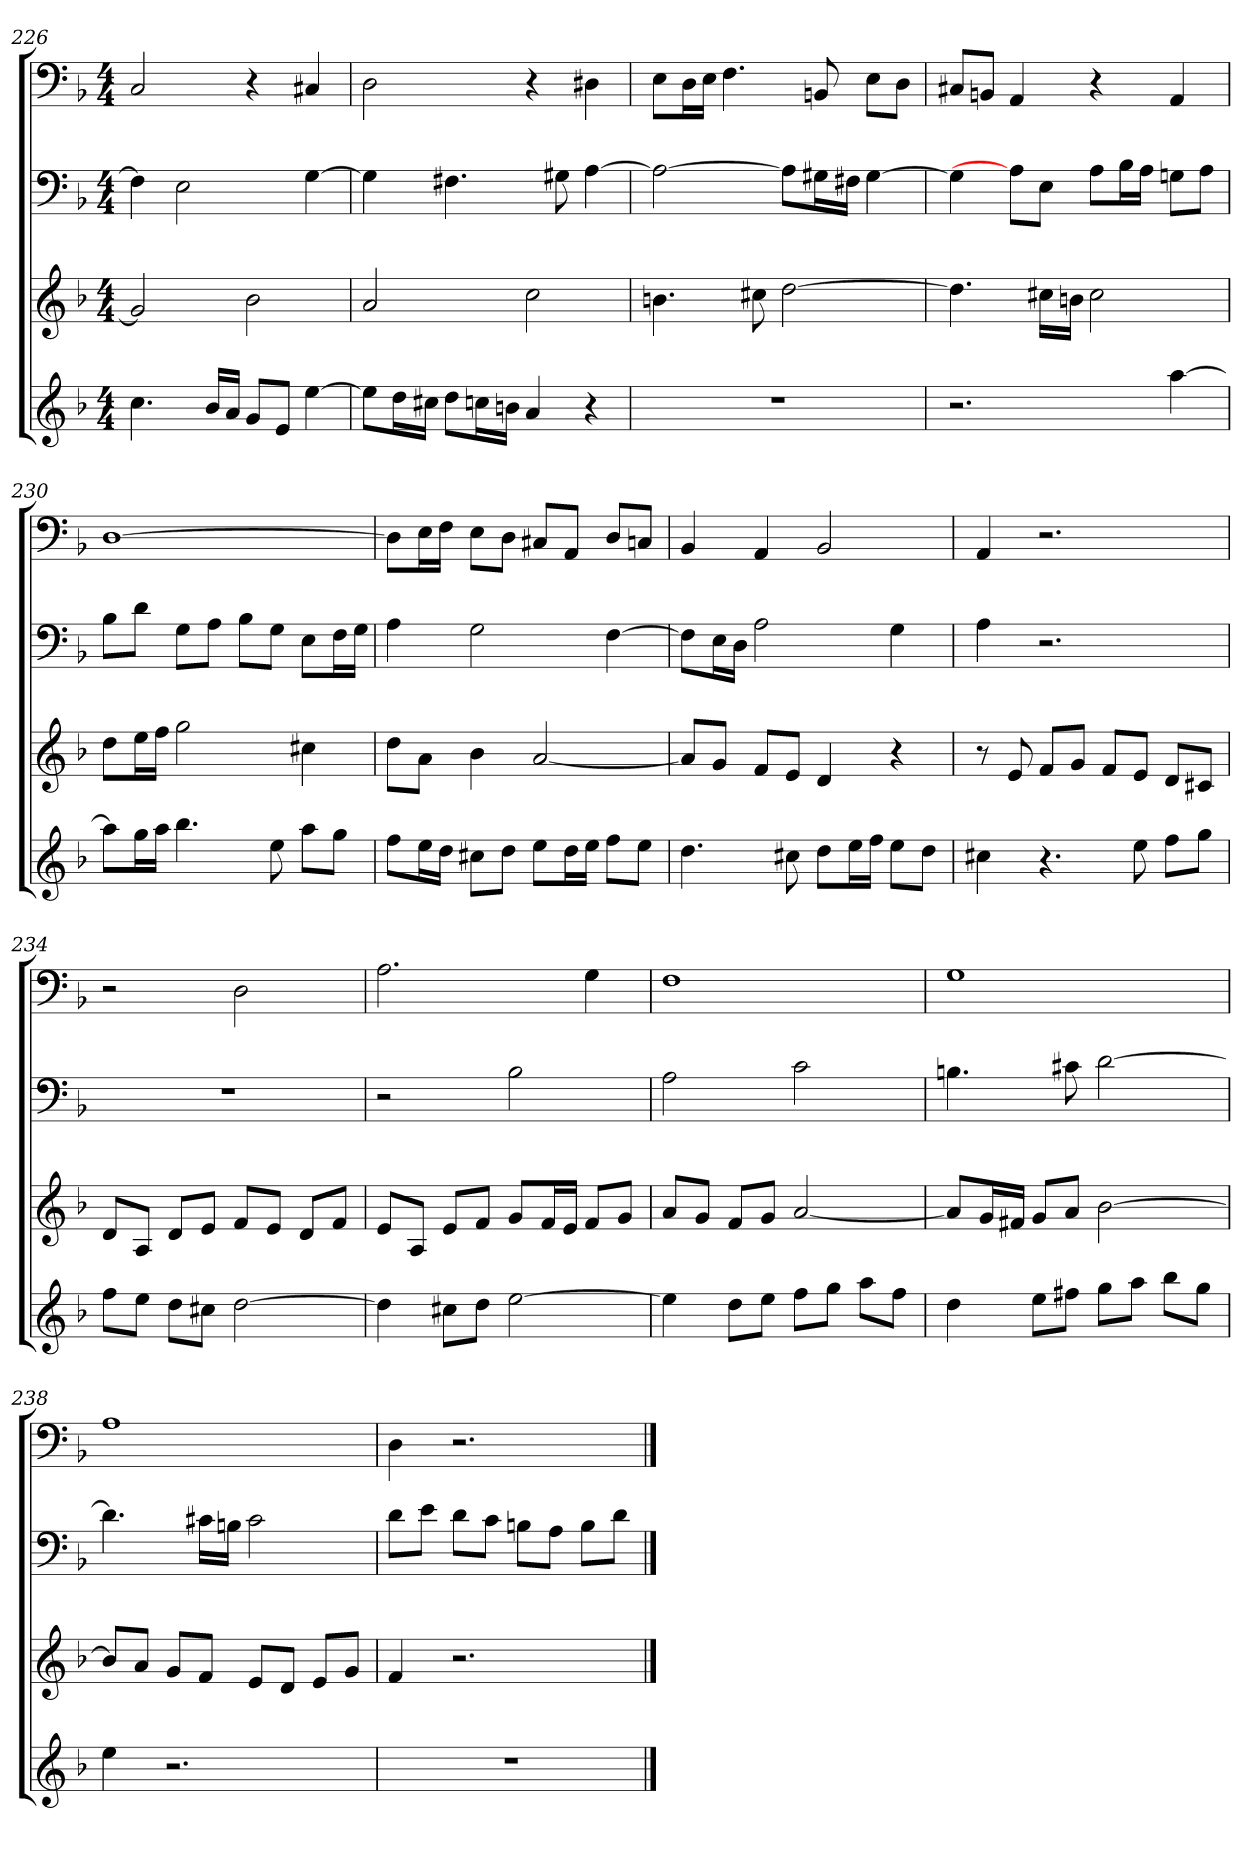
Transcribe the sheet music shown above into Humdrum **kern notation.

**kern	**kern	**kern	**kern
*part4	*part3	*part2	*part1
*staff4	*staff3	*staff2	*staff1
*k[b-]	*k[b-]	*k[b-]	*k[b-]
*d:	*d:	*d:	*d:
*M4/4	*M4/4	*M4/4	*M4/4
=226	=226	=226	=226
4.cc	2g]	4F]	2C
.	.	2E	.
16b-LL	.	.	.
16aJJ	.	.	.
8gL	2b-	.	4r
8eJ	.	.	.
[4ee	.	[4G	4C#X
=227	=227	=227	=227
8eeL]	2a	4G]	2D
16ddL	.	.	.
16cc#XJJ	.	.	.
8ddL	.	4.F#X	.
16ccnL	.	.	.
16bnJJ	.	.	.
4a	2cc	.	4r
.	.	8G#X	.
4r	.	[4A	4D#X
=228	=228	=228	=228
1r	4.bn	2A_	8EL
.	.	.	16DL
.	.	.	16EJJ
.	.	.	4.F
.	8cc#X	.	.
.	[2dd	8AL]	.
.	.	16G#XL	8BBn
.	.	16F#XJJ	.
.	.	[4G#	8EL
.	.	.	8DJ
=229	=229	=229	=229
2.r	4.dd]	4G#]	8C#XL
.	.	.	8BBnJ
.	.	8AL]	4AA
.	16cc#XLL	8EJ	.
.	16bnJJ	.	.
.	2cc#	8AL	4r
.	.	16B-L	.
.	.	16AJJ	.
[4aa	.	8GnL	4AA
.	.	8AJ	.
=230	=230	=230	=230
8aaL]	8ddL	8B-L	[1D
16ggL	16eeL	8dJ	.
16aaJJ	16ffJJ	.	.
4.bb-	2gg	8GL	.
.	.	8AJ	.
.	.	8B-L	.
8ee	.	8GJ	.
8aaL	4cc#X	8EL	.
8ggJ	.	16FL	.
.	.	16GJJ	.
=231	=231	=231	=231
8ffL	8ddL	4A	8DL]
16eeL	8aJ	.	16EL
16ddJJ	.	.	16FJJ
8cc#XL	4b-	2G	8EL
8ddJ	.	.	8DJ
8eeL	[2a	.	8C#XL
16ddL	.	.	8AAJ
16eeJJ	.	.	.
8ffL	.	[4F	8DL
8eeJ	.	.	8CnJ
=232	=232	=232	=232
4.dd	8aL]	8FL]	4BB-
.	8gJ	16EL	.
.	.	16DJJ	.
.	8fL	2A	4AA
8cc#X	8eJ	.	.
8ddL	4d	.	2BB-
16eeL	.	.	.
16ffJJ	.	.	.
8eeL	4r	4G	.
8ddJ	.	.	.
=233	=233	=233	=233
4cc#X	8r	4A	4AA
.	8e	.	.
4.r	8fL	2.r	2.r
.	8gJ	.	.
.	8fL	.	.
8ee	8eJ	.	.
8ffL	8dL	.	.
8ggJ	8c#XJ	.	.
=234	=234	=234	=234
8ffL	8dL	1r	2r
8eeJ	8AJ	.	.
8ddL	8dL	.	.
8cc#XJ	8eJ	.	.
[2dd	8fL	.	2D
.	8eJ	.	.
.	8dL	.	.
.	8fJ	.	.
=235	=235	=235	=235
4dd]	8eL	2r	2.A
.	8AJ	.	.
8cc#XL	8eL	.	.
8ddJ	8fJ	.	.
[2ee	8gL	2B-	.
.	16fL	.	.
.	16eJJ	.	.
.	8fL	.	4G
.	8gJ	.	.
=236	=236	=236	=236
4ee]	8aL	2A	1F
.	8gJ	.	.
8ddL	8fL	.	.
8eeJ	8gJ	.	.
8ffL	[2a	2c	.
8ggJ	.	.	.
8aaL	.	.	.
8ffJ	.	.	.
=237	=237	=237	=237
4dd	8aL]	4.Bn	1G
.	16gL	.	.
.	16f#XJJ	.	.
8eeL	8gL	.	.
8ff#XJ	8aJ	8c#X	.
8ggL	[2b-	[2d	.
8aaJ	.	.	.
8bb-L	.	.	.
8ggJ	.	.	.
=238	=238	=238	=238
4ee	8b-L]	4.d]	1A
.	8aJ	.	.
2.r	8gL	.	.
.	8fJ	16c#XLL	.
.	.	16BnJJ	.
.	8eL	2c#	.
.	8dJ	.	.
.	8eL	.	.
.	8gJ	.	.
=239	=239	=239	=239
1r	4f	8dL	4D
.	.	8eJ	.
.	2.r	8dL	2.r
.	.	8cJ	.
.	.	8BnL	.
.	.	8AJ	.
.	.	8BL	.
.	.	8dJ	.
==	==	==	==
*-	*-	*-	*-
